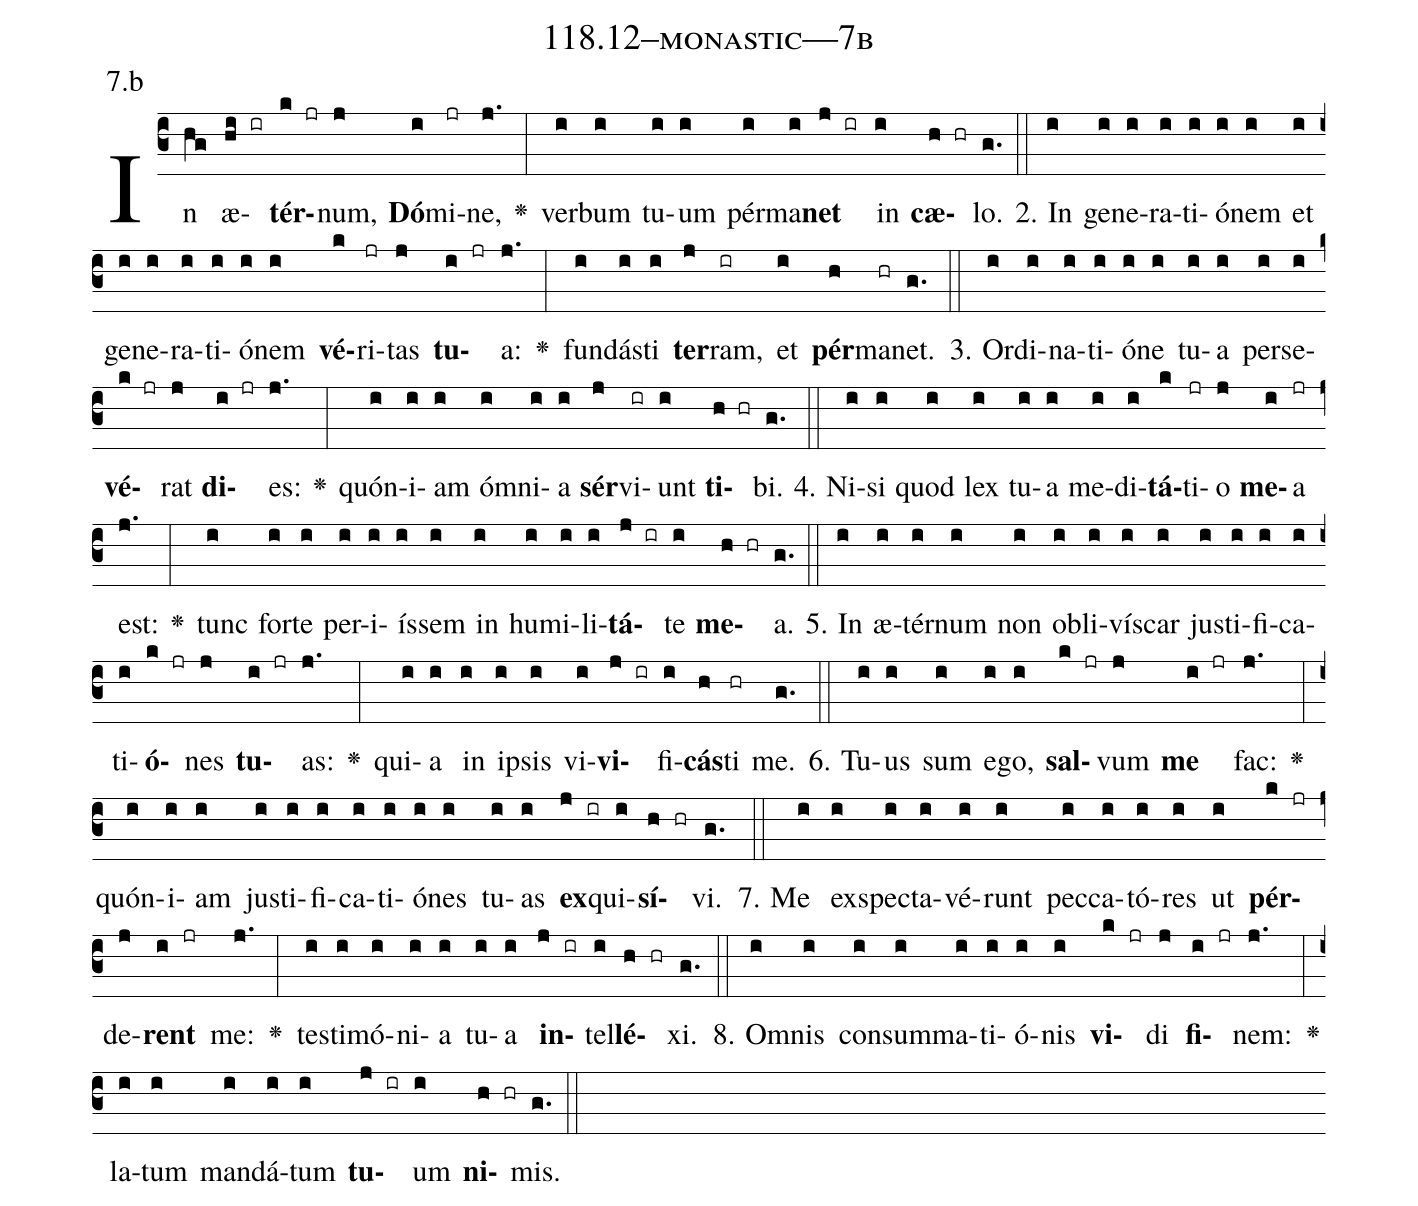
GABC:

name: 118.12--monastic---7b;
annotation: 7.b;
%%
(c3)In(hg) æ(hi ir)<b>tér</b>(k jr)num,(j) <b>Dó</b>(i)mi(jr)ne,(j.) <v>\greheightstar</v>(:) ver(i)bum(i) tu(i)um(i) pér(i)ma(i)<b>net</b>(j ir) in(i) <b>cæ</b>(h hr)lo.(g.) (::)
2. In(i) ge(i)ne(i)ra(i)ti(i)ó(i)nem(i) et(i) ge(i)ne(i)ra(i)ti(i)ó(i)nem(i) <b>vé</b>(k)ri(jr)tas(j) <b>tu</b>(i jr)a:(j.) <v>\greheightstar</v>(:) fun(i)dás(i)ti(i) <b>ter</b>(j)ram,(ir) et(i) <b>pér</b>(h)ma(hr)net.(g.) (::)
3. Or(i)di(i)na(i)ti(i)ó(i)ne(i) tu(i)a(i) per(i)se(i)<b>vé</b>(k jr)rat(j) <b>di</b>(i jr)es:(j.) <v>\greheightstar</v>(:) quón(i)i(i)am(i) óm(i)ni(i)a(i) <b>sér</b>(j)vi(ir)unt(i) <b>ti</b>(h hr)bi.(g.) (::)
4. Ni(i)si(i) quod(i) lex(i) tu(i)a(i) me(i)di(i)<b>tá</b>(k)ti(jr)o(j) <b>me</b>(i)a(jr) est:(j.) <v>\greheightstar</v>(:) tunc(i) for(i)te(i) per(i)i(i)ís(i)sem(i) in(i) hu(i)mi(i)li(i)<b>tá</b>(j ir)te(i) <b>me</b>(h hr)a.(g.) (::)
5. In(i) æ(i)tér(i)num(i) non(i) ob(i)li(i)vís(i)car(i) jus(i)ti(i)fi(i)ca(i)ti(i)<b>ó</b>(k jr)nes(j) <b>tu</b>(i jr)as:(j.) <v>\greheightstar</v>(:) qui(i)a(i) in(i) ip(i)sis(i) vi(i)<b>vi</b>(j ir)fi(i)<b>cás</b>(h)ti(hr) me.(g.) (::)
6. Tu(i)us(i) sum(i) e(i)go,(i) <b>sal</b>(k jr)vum(j) <b>me</b>(i jr) fac:(j.) <v>\greheightstar</v>(:) quón(i)i(i)am(i) jus(i)ti(i)fi(i)ca(i)ti(i)ó(i)nes(i) tu(i)as(i) <b>ex</b>(j ir)qui(i)<b>sí</b>(h hr)vi.(g.) (::)
7. Me(i) ex(i)spec(i)ta(i)vé(i)runt(i) pec(i)ca(i)tó(i)res(i) ut(i) <b>pér</b>(k jr)de(j)<b>rent</b>(i jr) me:(j.) <v>\greheightstar</v>(:) tes(i)ti(i)mó(i)ni(i)a(i) tu(i)a(i) <b>in</b>(j ir)tel(i)<b>lé</b>(h hr)xi.(g.) (::)
8. Om(i)nis(i) con(i)sum(i)ma(i)ti(i)ó(i)nis(i) <b>vi</b>(k jr)di(j) <b>fi</b>(i jr)nem:(j.) <v>\greheightstar</v>(:) la(i)tum(i) man(i)dá(i)tum(i) <b>tu</b>(j ir)um(i) <b>ni</b>(h hr)mis.(g.) (::)
